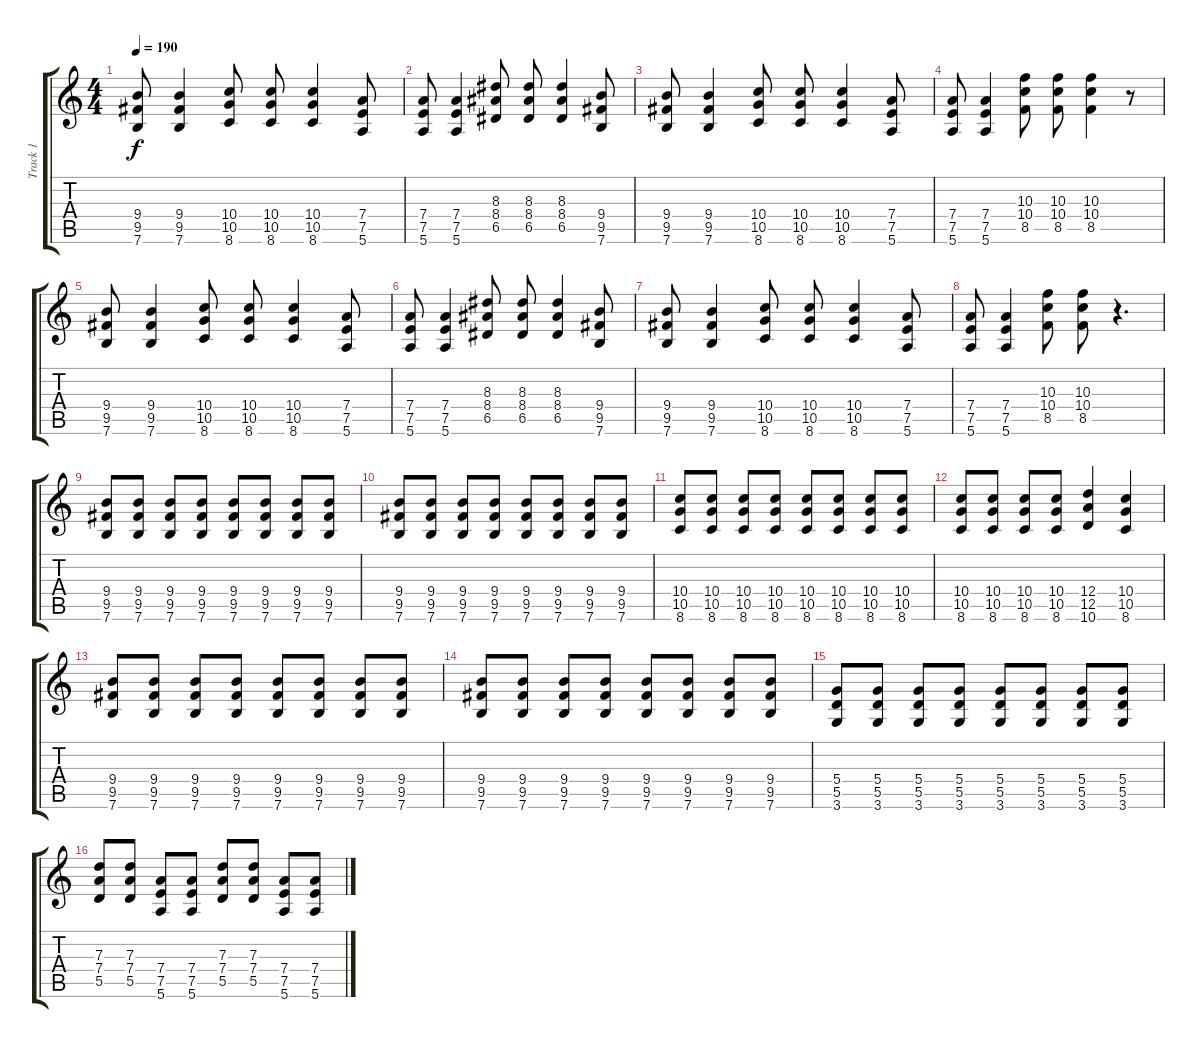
\track ("Track 1" "Track 1") {instrument distortionguitar}
\staff {score tabs}
\tuning (E4 B3 G3 D3 A2 E2) {hide}
\ts (4 4)
\tempo 190
\clef g2
\ks c
(9.4 9.5 7.6).8{dy f instrument distortionguitar} (9.4 9.5 7.6).4 (10.4 10.5 8.6).8 (10.4 10.5 8.6).8 (10.4 10.5 8.6).4 (7.4 7.5 5.6).8 |
(7.4 7.5 5.6).8 (7.4 7.5 5.6).4 (8.3 8.4 6.5).8 (8.3 8.4 6.5).8 (8.3 8.4 6.5).4 (9.4 9.5 7.6).8 |
(9.4 9.5 7.6).8 (9.4 9.5 7.6).4 (10.4 10.5 8.6).8 (10.4 10.5 8.6).8 (10.4 10.5 8.6).4 (7.4 7.5 5.6).8 |
(7.4 7.5 5.6).8 (7.4 7.5 5.6).4 (10.3 10.4 8.5).8 (10.3 10.4 8.5).8 (10.3 10.4 8.5).4 r.8 |
(9.4 9.5 7.6).8 (9.4 9.5 7.6).4 (10.4 10.5 8.6).8 (10.4 10.5 8.6).8 (10.4 10.5 8.6).4 (7.4 7.5 5.6).8 |
(7.4 7.5 5.6).8 (7.4 7.5 5.6).4 (8.3 8.4 6.5).8 (8.3 8.4 6.5).8 (8.3 8.4 6.5).4 (9.4 9.5 7.6).8 |
(9.4 9.5 7.6).8 (9.4 9.5 7.6).4 (10.4 10.5 8.6).8 (10.4 10.5 8.6).8 (10.4 10.5 8.6).4 (7.4 7.5 5.6).8 |
(7.4 7.5 5.6).8 (7.4 7.5 5.6).4 (10.3 10.4 8.5).8 (10.3 10.4 8.5).8 r.4{d} |
(9.4 9.5 7.6).8 (9.4 9.5 7.6).8 (9.4 9.5 7.6).8 (9.4 9.5 7.6).8 (9.4 9.5 7.6).8 (9.4 9.5 7.6).8 (9.4 9.5 7.6).8 (9.4 9.5 7.6).8 |
(9.4 9.5 7.6).8 (9.4 9.5 7.6).8 (9.4 9.5 7.6).8 (9.4 9.5 7.6).8 (9.4 9.5 7.6).8 (9.4 9.5 7.6).8 (9.4 9.5 7.6).8 (9.4 9.5 7.6).8 |
(10.4 10.5 8.6).8 (10.4 10.5 8.6).8 (10.4 10.5 8.6).8 (10.4 10.5 8.6).8 (10.4 10.5 8.6).8 (10.4 10.5 8.6).8 (10.4 10.5 8.6).8 (10.4 10.5 8.6).8 |
(10.4 10.5 8.6).8 (10.4 10.5 8.6).8 (10.4 10.5 8.6).8 (10.4 10.5 8.6).8 (12.4 12.5 10.6).4 (10.4 10.5 8.6).4 |
(9.4 9.5 7.6).8 (9.4 9.5 7.6).8 (9.4 9.5 7.6).8 (9.4 9.5 7.6).8 (9.4 9.5 7.6).8 (9.4 9.5 7.6).8 (9.4 9.5 7.6).8 (9.4 9.5 7.6).8 |
(9.4 9.5 7.6).8 (9.4 9.5 7.6).8 (9.4 9.5 7.6).8 (9.4 9.5 7.6).8 (9.4 9.5 7.6).8 (9.4 9.5 7.6).8 (9.4 9.5 7.6).8 (9.4 9.5 7.6).8 |
(5.4 5.5 3.6).8 (5.4 5.5 3.6).8 (5.4 5.5 3.6).8 (5.4 5.5 3.6).8 (5.4 5.5 3.6).8 (5.4 5.5 3.6).8 (5.4 5.5 3.6).8 (5.4 5.5 3.6).8 |
(7.3 7.4 5.5).8 (7.3 7.4 5.5).8 (7.4 7.5 5.6).8 (7.4 7.5 5.6).8 (7.3 7.4 5.5).8 (7.3 7.4 5.5).8 (7.4 7.5 5.6).8 (7.4 7.5 5.6).8
